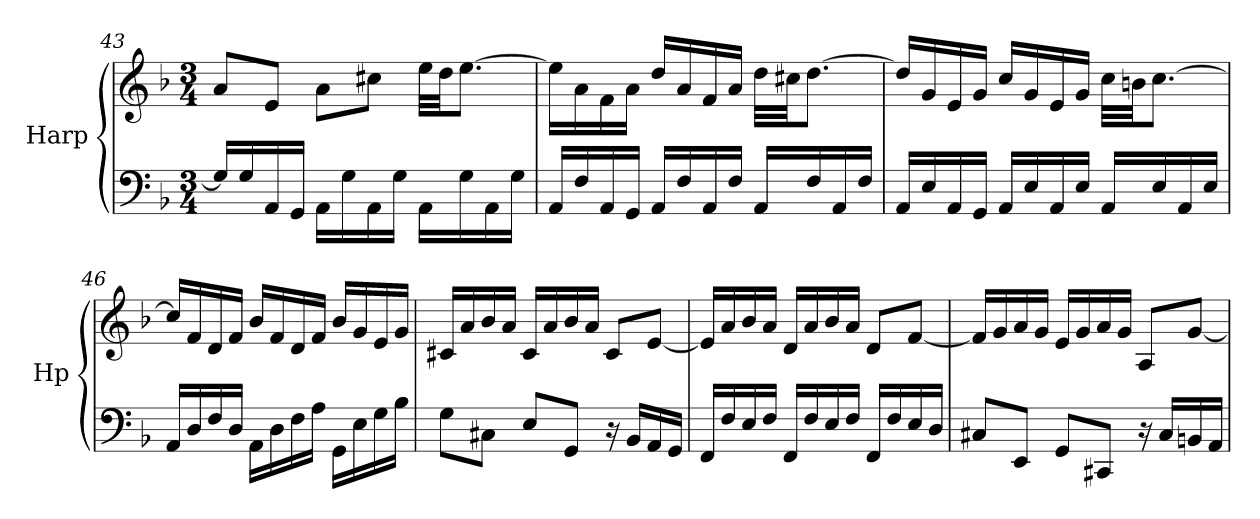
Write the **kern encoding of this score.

**kern	**kern
*part1	*part1
*staff2	*staff1
*I"Harp	*
*I'Hp	*
!!LO:LB:g=z
*clefF4	*clefG2
*k[b-]	*k[b-]
*M3/4	*M3/4
=43	=43
16G/LL]	8a/L
16G/	.
16AA/	8e/J
16GG/JJ	.
16AA\LL	8a\L
16G\	.
16AA\	8cc#X\J
16G\JJ	.
16AA\LL	32ee\LLL
.	32dd\JJ
16G\	[8.ee\J
16AA\	.
16G\JJ	.
=44	=44
16AA/LL	16ee\LL]
16F/	16a\
16AA/	16f\
16GG/JJ	16a\JJ
16AA/LL	16dd/LL
16F/	16a/
16AA/	16f/
16F/JJ	16a/JJ
16AA/LL	32dd\LLL
.	32cc#X\JJ
16F/	[8.dd\J
16AA/	.
16F/JJ	.
=45	=45
16AA/LL	16dd/LL]
16E/	16g/
16AA/	16e/
16GG/JJ	16g/JJ
16AA/LL	16cc/LL
16E/	16g/
16AA/	16e/
16E/JJ	16g/JJ
16AA/LL	32cc\LLL
.	32bn\JJ
16E/	[8.cc\J
16AA/	.
16E/JJ	.
!!LO:LB:g=z
=46	=46
16AA/LL	16cc/LL]
16D/	16f/
16F/	16d/
16D/JJ	16f/JJ
16AA\LL	16b-/LL
16D\	16f/
16F\	16d/
16A\JJ	16f/JJ
16GG\LL	16b-/LL
16E\	16g/
16G\	16e/
16B-\JJ	16g/JJ
=47	=47
8G\L	16c#X/LL
.	16a/
8C#X\J	16b-/
.	16a/JJ
8E/L	16c#/LL
.	16a/
8GG/J	16b-/
.	16a/JJ
16r	8c#/L
16BB-/LL	.
16AA/	[8e/J
16GG/JJ	.
=48	=48
16FF/LL	16e/LL]
16F/	16a/
16E/	16b-/
16F/JJ	16a/JJ
16FF/LL	16d/LL
16F/	16a/
16E/	16b-/
16F/JJ	16a/JJ
16FF/LL	8d/L
16F/	.
16E/	[8f/J
16D/JJ	.
!!LO:LB:g=z
=49	=49
8C#X/L	16f/LL]
.	16g/
8EE/J	16a/
.	16g/JJ
8GG/L	16e/LL
.	16g/
8CC#X/J	16a/
.	16g/JJ
16r	8A/L
16C#/LL	.
16BBn/	[8g/J
16AA/JJ	.
=	=
*-	*-
